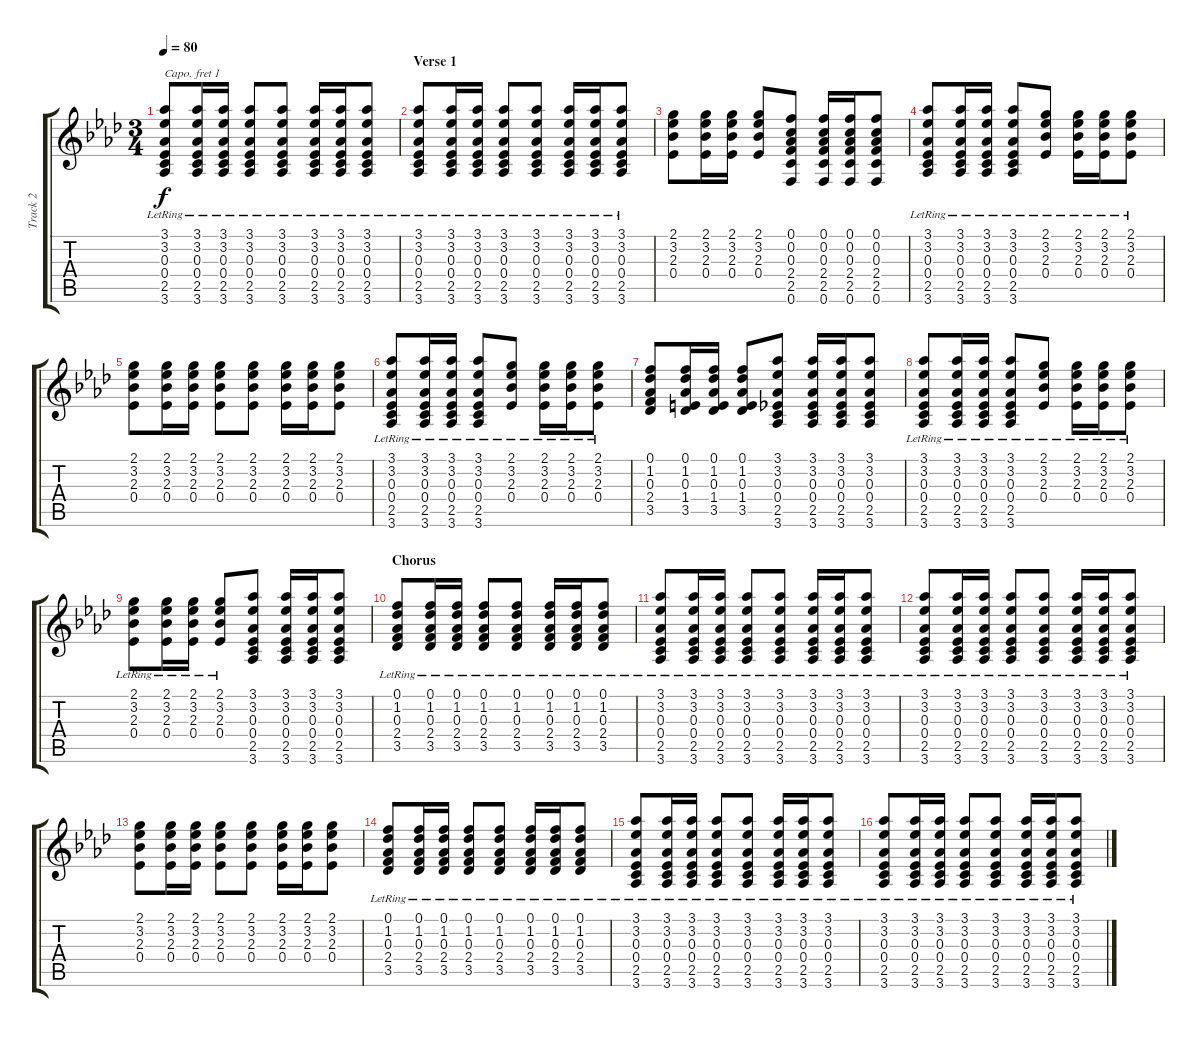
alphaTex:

\track ("Track 2" "Track 2") {instrument acousticguitarsteel}
\staff {score tabs}
\capo 1
\tuning (E4 B3 G3 D3 A2 E2) {hide}
\ts (3 4)
\tempo 80
\clef g2
\ks ab
(3.1{lr} 3.2{lr} 0.3{lr} 0.4{lr} 2.5{lr} 3.6{lr}).8{dy f} (3.1{lr} 3.2{lr} 0.3{lr} 0.4{lr} 2.5{lr} 3.6{lr}).16 (3.1{lr} 3.2{lr} 0.3{lr} 0.4{lr} 2.5{lr} 3.6{lr}).16 (3.1{lr} 3.2{lr} 0.3{lr} 0.4{lr} 2.5{lr} 3.6{lr}).8 (3.1{lr} 3.2{lr} 0.3{lr} 0.4{lr} 2.5{lr} 3.6{lr}).8 (3.1{lr} 3.2{lr} 0.3{lr} 0.4{lr} 2.5{lr} 3.6{lr}).16 (3.1{lr} 3.2{lr} 0.3{lr} 0.4{lr} 2.5{lr} 3.6{lr}).16 (3.1{lr} 3.2{lr} 0.3{lr} 0.4{lr} 2.5{lr} 3.6{lr}).8 |
\section ("" "Verse 1")
(3.1{lr} 3.2{lr} 0.3{lr} 0.4{lr} 2.5{lr} 3.6{lr}).8 (3.1{lr} 3.2{lr} 0.3{lr} 0.4{lr} 2.5{lr} 3.6{lr}).16 (3.1{lr} 3.2{lr} 0.3{lr} 0.4{lr} 2.5{lr} 3.6{lr}).16 (3.1{lr} 3.2{lr} 0.3{lr} 0.4{lr} 2.5{lr} 3.6{lr}).8 (3.1{lr} 3.2{lr} 0.3{lr} 0.4{lr} 2.5{lr} 3.6{lr}).8 (3.1{lr} 3.2{lr} 0.3{lr} 0.4{lr} 2.5{lr} 3.6{lr}).16 (3.1{lr} 3.2{lr} 0.3{lr} 0.4{lr} 2.5{lr} 3.6{lr}).16 (3.1{lr} 3.2{lr} 0.3{lr} 0.4{lr} 2.5{lr} 3.6{lr}).8 |
(2.1 3.2 2.3 0.4).8 (2.1 3.2 2.3 0.4).16 (2.1 3.2 2.3 0.4).16 (2.1 3.2 2.3 0.4).8 (0.1 0.2 0.3 2.4 2.5 0.6).8 (0.1 0.2 0.3 2.4 2.5 0.6).16 (0.1 0.2 0.3 2.4 2.5 0.6).16 (0.1 0.2 0.3 2.4 2.5 0.6).8 |
(3.1{lr} 3.2{lr} 0.3{lr} 0.4{lr} 2.5{lr} 3.6{lr}).8 (3.1{lr} 3.2{lr} 0.3{lr} 0.4{lr} 2.5{lr} 3.6{lr}).16 (3.1{lr} 3.2{lr} 0.3{lr} 0.4{lr} 2.5{lr} 3.6{lr}).16 (3.1{lr} 3.2{lr} 0.3{lr} 0.4{lr} 2.5{lr} 3.6{lr}).8 (2.1{lr} 3.2{lr} 2.3{lr} 0.4{lr}).8 (2.1{lr} 3.2{lr} 2.3{lr} 0.4{lr}).16 (2.1{lr} 3.2{lr} 2.3{lr} 0.4{lr}).16 (2.1{lr} 3.2{lr} 2.3{lr} 0.4{lr}).8 |
(2.1 3.2 2.3 0.4).8 (2.1 3.2 2.3 0.4).16 (2.1 3.2 2.3 0.4).16 (2.1 3.2 2.3 0.4).8 (2.1 3.2 2.3 0.4).8 (2.1 3.2 2.3 0.4).16 (2.1 3.2 2.3 0.4).16 (2.1 3.2 2.3 0.4).8 |
(3.1{lr} 3.2{lr} 0.3{lr} 0.4{lr} 2.5{lr} 3.6{lr}).8 (3.1{lr} 3.2{lr} 0.3{lr} 0.4{lr} 2.5{lr} 3.6{lr}).16 (3.1{lr} 3.2{lr} 0.3{lr} 0.4{lr} 2.5{lr} 3.6{lr}).16 (3.1{lr} 3.2{lr} 0.3{lr} 0.4{lr} 2.5{lr} 3.6{lr}).8 (2.1{lr} 3.2{lr} 2.3{lr} 0.4{lr}).8 (2.1{lr} 3.2{lr} 2.3{lr} 0.4{lr}).16 (2.1{lr} 3.2{lr} 2.3{lr} 0.4{lr}).16 (2.1{lr} 3.2{lr} 2.3{lr} 0.4{lr}).8 |
(0.1 1.2 0.3 2.4 3.5).8 (0.1 1.2 0.3 1.4 3.5).16 (0.1 1.2 0.3 1.4 3.5).16 (0.1 1.2 0.3 1.4 3.5).8 (3.1 3.2 0.3 0.4 2.5 3.6).8 (3.1 3.2 0.3 0.4 2.5 3.6).16 (3.1 3.2 0.3 0.4 2.5 3.6).16 (3.1 3.2 0.3 0.4 2.5 3.6).8 |
(3.1{lr} 3.2{lr} 0.3{lr} 0.4{lr} 2.5{lr} 3.6{lr}).8 (3.1{lr} 3.2{lr} 0.3{lr} 0.4{lr} 2.5{lr} 3.6{lr}).16 (3.1{lr} 3.2{lr} 0.3{lr} 0.4{lr} 2.5{lr} 3.6{lr}).16 (3.1{lr} 3.2{lr} 0.3{lr} 0.4{lr} 2.5{lr} 3.6{lr}).8 (2.1{lr} 3.2{lr} 2.3{lr} 0.4{lr}).8 (2.1{lr} 3.2{lr} 2.3{lr} 0.4{lr}).16 (2.1{lr} 3.2{lr} 2.3{lr} 0.4{lr}).16 (2.1{lr} 3.2{lr} 2.3{lr} 0.4{lr}).8 |
(2.1{lr} 3.2{lr} 2.3{lr} 0.4{lr}).8 (2.1{lr} 3.2{lr} 2.3{lr} 0.4{lr}).16 (2.1{lr} 3.2{lr} 2.3{lr} 0.4{lr}).16 (2.1{lr} 3.2{lr} 2.3{lr} 0.4{lr}).8 (3.1 3.2 0.3 0.4 2.5 3.6).8 (3.1 3.2 0.3 0.4 2.5 3.6).16 (3.1 3.2 0.3 0.4 2.5 3.6).16 (3.1 3.2 0.3 0.4 2.5 3.6).8 |
\section ("" "Chorus")
(0.1{lr} 1.2{lr} 0.3{lr} 2.4{lr} 3.5{lr}).8 (0.1{lr} 1.2{lr} 0.3{lr} 2.4{lr} 3.5{lr}).16 (0.1{lr} 1.2{lr} 0.3{lr} 2.4{lr} 3.5{lr}).16 (0.1{lr} 1.2{lr} 0.3{lr} 2.4{lr} 3.5{lr}).8 (0.1{lr} 1.2{lr} 0.3{lr} 2.4{lr} 3.5{lr}).8 (0.1{lr} 1.2{lr} 0.3{lr} 2.4{lr} 3.5{lr}).16 (0.1{lr} 1.2{lr} 0.3{lr} 2.4{lr} 3.5{lr}).16 (0.1{lr} 1.2{lr} 0.3{lr} 2.4{lr} 3.5{lr}).8 |
(3.1{lr} 3.2{lr} 0.3{lr} 0.4{lr} 2.5{lr} 3.6{lr}).8 (3.1{lr} 3.2{lr} 0.3{lr} 0.4{lr} 2.5{lr} 3.6{lr}).16 (3.1{lr} 3.2{lr} 0.3{lr} 0.4{lr} 2.5{lr} 3.6{lr}).16 (3.1{lr} 3.2{lr} 0.3{lr} 0.4{lr} 2.5{lr} 3.6{lr}).8 (3.1{lr} 3.2{lr} 0.3{lr} 0.4{lr} 2.5{lr} 3.6{lr}).8 (3.1{lr} 3.2{lr} 0.3{lr} 0.4{lr} 2.5{lr} 3.6{lr}).16 (3.1{lr} 3.2{lr} 0.3{lr} 0.4{lr} 2.5{lr} 3.6{lr}).16 (3.1{lr} 3.2{lr} 0.3{lr} 0.4{lr} 2.5{lr} 3.6{lr}).8 |
(3.1{lr} 3.2{lr} 0.3{lr} 0.4{lr} 2.5{lr} 3.6{lr}).8 (3.1{lr} 3.2{lr} 0.3{lr} 0.4{lr} 2.5{lr} 3.6{lr}).16 (3.1{lr} 3.2{lr} 0.3{lr} 0.4{lr} 2.5{lr} 3.6{lr}).16 (3.1{lr} 3.2{lr} 0.3{lr} 0.4{lr} 2.5{lr} 3.6{lr}).8 (3.1{lr} 3.2{lr} 0.3{lr} 0.4{lr} 2.5{lr} 3.6{lr}).8 (3.1{lr} 3.2{lr} 0.3{lr} 0.4{lr} 2.5{lr} 3.6{lr}).16 (3.1{lr} 3.2{lr} 0.3{lr} 0.4{lr} 2.5{lr} 3.6{lr}).16 (3.1{lr} 3.2{lr} 0.3{lr} 0.4{lr} 2.5{lr} 3.6{lr}).8 |
(2.1 3.2 2.3 0.4).8 (2.1 3.2 2.3 0.4).16 (2.1 3.2 2.3 0.4).16 (2.1 3.2 2.3 0.4).8 (2.1 3.2 2.3 0.4).8 (2.1 3.2 2.3 0.4).16 (2.1 3.2 2.3 0.4).16 (2.1 3.2 2.3 0.4).8 |
(0.1{lr} 1.2{lr} 0.3{lr} 2.4{lr} 3.5{lr}).8 (0.1{lr} 1.2{lr} 0.3{lr} 2.4{lr} 3.5{lr}).16 (0.1{lr} 1.2{lr} 0.3{lr} 2.4{lr} 3.5{lr}).16 (0.1{lr} 1.2{lr} 0.3{lr} 2.4{lr} 3.5{lr}).8 (0.1{lr} 1.2{lr} 0.3{lr} 2.4{lr} 3.5{lr}).8 (0.1{lr} 1.2{lr} 0.3{lr} 2.4{lr} 3.5{lr}).16 (0.1{lr} 1.2{lr} 0.3{lr} 2.4{lr} 3.5{lr}).16 (0.1{lr} 1.2{lr} 0.3{lr} 2.4{lr} 3.5{lr}).8 |
(3.1{lr} 3.2{lr} 0.3{lr} 0.4{lr} 2.5{lr} 3.6{lr}).8 (3.1{lr} 3.2{lr} 0.3{lr} 0.4{lr} 2.5{lr} 3.6{lr}).16 (3.1{lr} 3.2{lr} 0.3{lr} 0.4{lr} 2.5{lr} 3.6{lr}).16 (3.1{lr} 3.2{lr} 0.3{lr} 0.4{lr} 2.5{lr} 3.6{lr}).8 (3.1{lr} 3.2{lr} 0.3{lr} 0.4{lr} 2.5{lr} 3.6{lr}).8 (3.1{lr} 3.2{lr} 0.3{lr} 0.4{lr} 2.5{lr} 3.6{lr}).16 (3.1{lr} 3.2{lr} 0.3{lr} 0.4{lr} 2.5{lr} 3.6{lr}).16 (3.1{lr} 3.2{lr} 0.3{lr} 0.4{lr} 2.5{lr} 3.6{lr}).8 |
(3.1{lr} 3.2{lr} 0.3{lr} 0.4{lr} 2.5{lr} 3.6{lr}).8 (3.1{lr} 3.2{lr} 0.3{lr} 0.4{lr} 2.5{lr} 3.6{lr}).16 (3.1{lr} 3.2{lr} 0.3{lr} 0.4{lr} 2.5{lr} 3.6{lr}).16 (3.1{lr} 3.2{lr} 0.3{lr} 0.4{lr} 2.5{lr} 3.6{lr}).8 (3.1{lr} 3.2{lr} 0.3{lr} 0.4{lr} 2.5{lr} 3.6{lr}).8 (3.1{lr} 3.2{lr} 0.3{lr} 0.4{lr} 2.5{lr} 3.6{lr}).16 (3.1{lr} 3.2{lr} 0.3{lr} 0.4{lr} 2.5{lr} 3.6{lr}).16 (3.1{lr} 3.2{lr} 0.3{lr} 0.4{lr} 2.5{lr} 3.6{lr}).8
